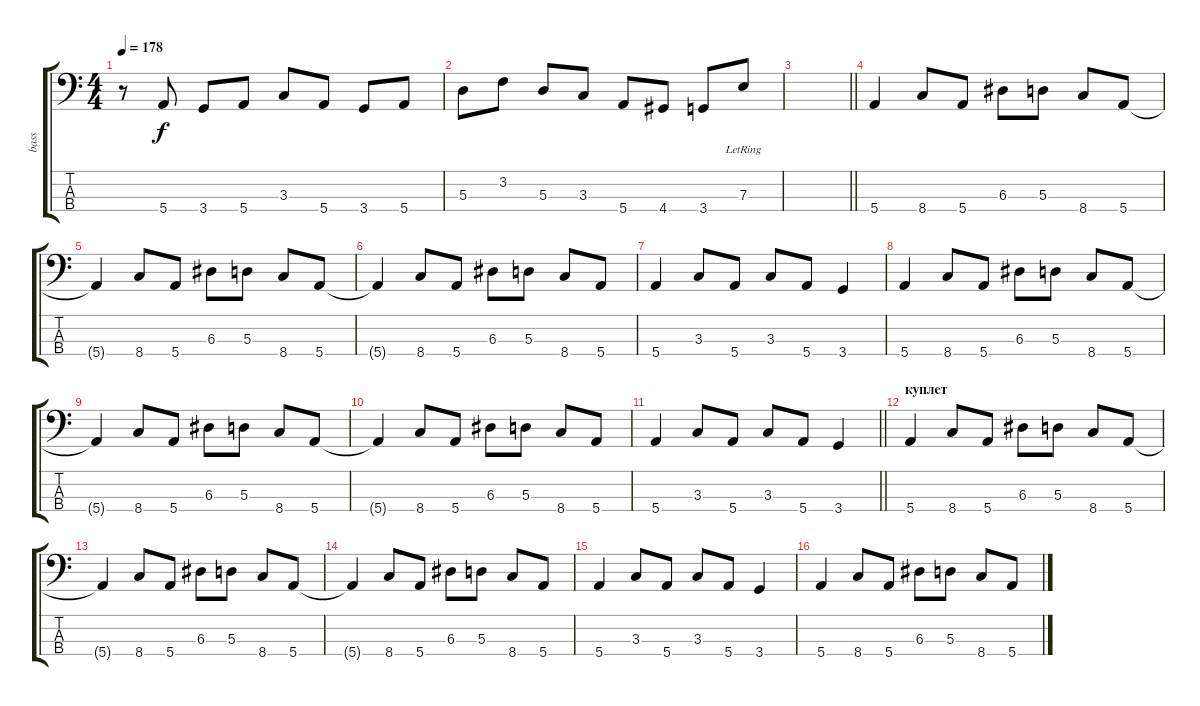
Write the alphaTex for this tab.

\track ("bass" "bass") {instrument electricbassfinger}
\staff {score tabs}
\tuning (G2 D2 A1 E1) {hide}
\ts (4 4)
\tempo 178
\clef f4
\ks c
r.8{dy f} 5.4.8 3.4.8 5.4.8 3.3.8 5.4.8 3.4.8 5.4.8 |
5.3.8 3.2.8 5.3.8 3.3.8 5.4.8 4.4.8 3.4.8 7.3{lr}.8 |
\barLineRight lightlight
|
5.4.4 8.4.8 5.4.8 6.3.8 5.3.8 8.4.8 5.4.8 |
5.4{t}.4 8.4.8 5.4.8 6.3.8 5.3.8 8.4.8 5.4.8 |
5.4{t}.4 8.4.8 5.4.8 6.3.8 5.3.8 8.4.8 5.4.8 |
5.4.4 3.3.8 5.4.8 3.3.8 5.4.8 3.4.4 |
5.4.4 8.4.8 5.4.8 6.3.8 5.3.8 8.4.8 5.4.8 |
5.4{t}.4 8.4.8 5.4.8 6.3.8 5.3.8 8.4.8 5.4.8 |
5.4{t}.4 8.4.8 5.4.8 6.3.8 5.3.8 8.4.8 5.4.8 |
\barLineRight lightlight
5.4.4 3.3.8 5.4.8 3.3.8 5.4.8 3.4.4 |
\section ("" "куплет")
5.4.4 8.4.8 5.4.8 6.3.8 5.3.8 8.4.8 5.4.8 |
5.4{t}.4 8.4.8 5.4.8 6.3.8 5.3.8 8.4.8 5.4.8 |
5.4{t}.4 8.4.8 5.4.8 6.3.8 5.3.8 8.4.8 5.4.8 |
5.4.4 3.3.8 5.4.8 3.3.8 5.4.8 3.4.4 |
5.4.4 8.4.8 5.4.8 6.3.8 5.3.8 8.4.8 5.4.8
